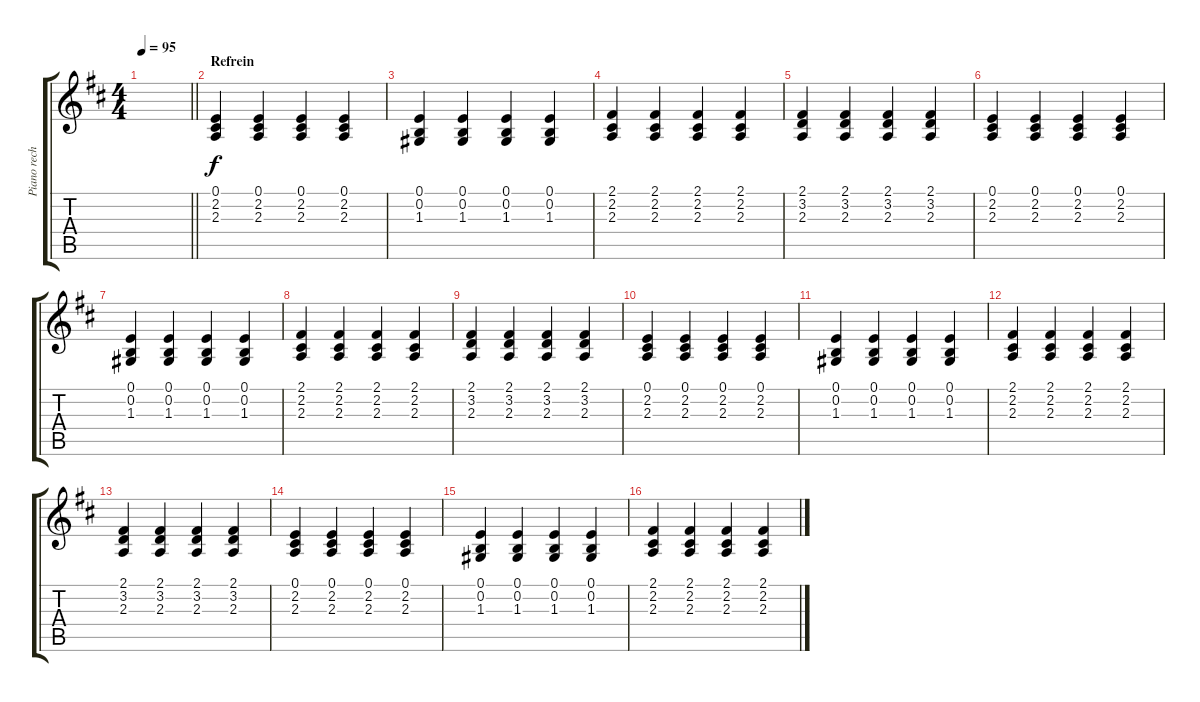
\track ("Piano rechterhand" "Piano rech") {instrument acousticgrandpiano}
\staff {score tabs}
\tuning (E4 B3 G3 D3 A2 E2) {hide}
\ts (4 4)
\tempo 95
\clef g2
\barLineRight lightlight
\ks d
|
\section ("" "Refrein")
(0.1 2.2 2.3).4 (0.1 2.2 2.3).4 (0.1 2.2 2.3).4 (0.1 2.2 2.3).4 |
(0.1 0.2 1.3).4 (0.1 0.2 1.3).4 (0.1 0.2 1.3).4 (0.1 0.2 1.3).4 |
(2.1 2.2 2.3).4 (2.1 2.2 2.3).4 (2.1 2.2 2.3).4 (2.1 2.2 2.3).4 |
(2.1 3.2 2.3).4 (2.1 3.2 2.3).4 (2.1 3.2 2.3).4 (2.1 3.2 2.3).4 |
(0.1 2.2 2.3).4 (0.1 2.2 2.3).4 (0.1 2.2 2.3).4 (0.1 2.2 2.3).4 |
(0.1 0.2 1.3).4 (0.1 0.2 1.3).4 (0.1 0.2 1.3).4 (0.1 0.2 1.3).4 |
(2.1 2.2 2.3).4 (2.1 2.2 2.3).4 (2.1 2.2 2.3).4 (2.1 2.2 2.3).4 |
(2.1 3.2 2.3).4 (2.1 3.2 2.3).4 (2.1 3.2 2.3).4 (2.1 3.2 2.3).4 |
(0.1 2.2 2.3).4 (0.1 2.2 2.3).4 (0.1 2.2 2.3).4 (0.1 2.2 2.3).4 |
(0.1 0.2 1.3).4 (0.1 0.2 1.3).4 (0.1 0.2 1.3).4 (0.1 0.2 1.3).4 |
(2.1 2.2 2.3).4 (2.1 2.2 2.3).4 (2.1 2.2 2.3).4 (2.1 2.2 2.3).4 |
(2.1 3.2 2.3).4 (2.1 3.2 2.3).4 (2.1 3.2 2.3).4 (2.1 3.2 2.3).4 |
(0.1 2.2 2.3).4 (0.1 2.2 2.3).4 (0.1 2.2 2.3).4 (0.1 2.2 2.3).4 |
(0.1 0.2 1.3).4 (0.1 0.2 1.3).4 (0.1 0.2 1.3).4 (0.1 0.2 1.3).4 |
(2.1 2.2 2.3).4 (2.1 2.2 2.3).4 (2.1 2.2 2.3).4 (2.1 2.2 2.3).4
